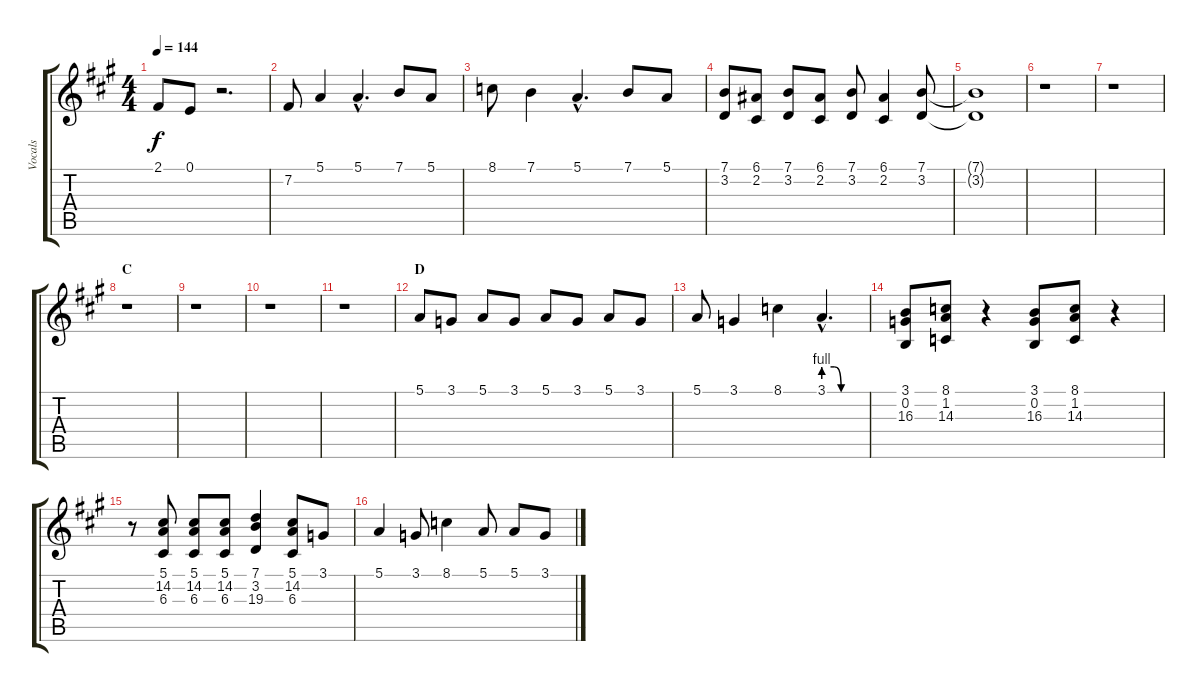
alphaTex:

\track ("Vocals" "Vocals") {instrument flute}
\staff {score tabs}
\tuning (E4 B3 G3 D3 A2 E2) {hide}
\ts (4 4)
\tempo 144
\clef g2
\ks a
2.1{t}.8{dy f} 0.1.8 r.2{d} |
7.2.8 5.1.4 5.1{hac}.4{d} 7.1.8 5.1.8 |
8.1.8 7.1.4 5.1{hac}.4{d} 7.1.8 5.1.8 |
(7.1 3.2).8 (6.1 2.2).8 (7.1 3.2).8 (6.1 2.2).8 (7.1 3.2).8 (6.1 2.2).4 (7.1 3.2).8 |
(7.1{t} 3.2{t}).1 |
r.1 |
r.1 |
\section ("" "C")
r.1 |
r.1 |
r.1 |
r.1 |
\section ("" "D")
5.1.8 3.1.8 5.1.8 3.1.8 5.1.8 3.1.8 5.1.8 3.1.8 |
5.1.8 3.1.4 8.1.4 3.1{be (custom 0 4 15 4 25 0 40 0 60 0) hac}.4{d} |
(3.1 0.2 16.3).8 (8.1 1.2 14.3).8 r.4 (3.1 0.2 16.3).8 (8.1 1.2 14.3).8 r.4 |
r.8 (5.1 14.2 6.3).8 (5.1 14.2 6.3).8 (5.1 14.2 6.3).8 (7.1 3.2 19.3).4 (5.1 14.2 6.3).8 3.1.8 |
5.1.4 3.1.8 8.1.4 5.1.8 5.1.8 3.1.8
